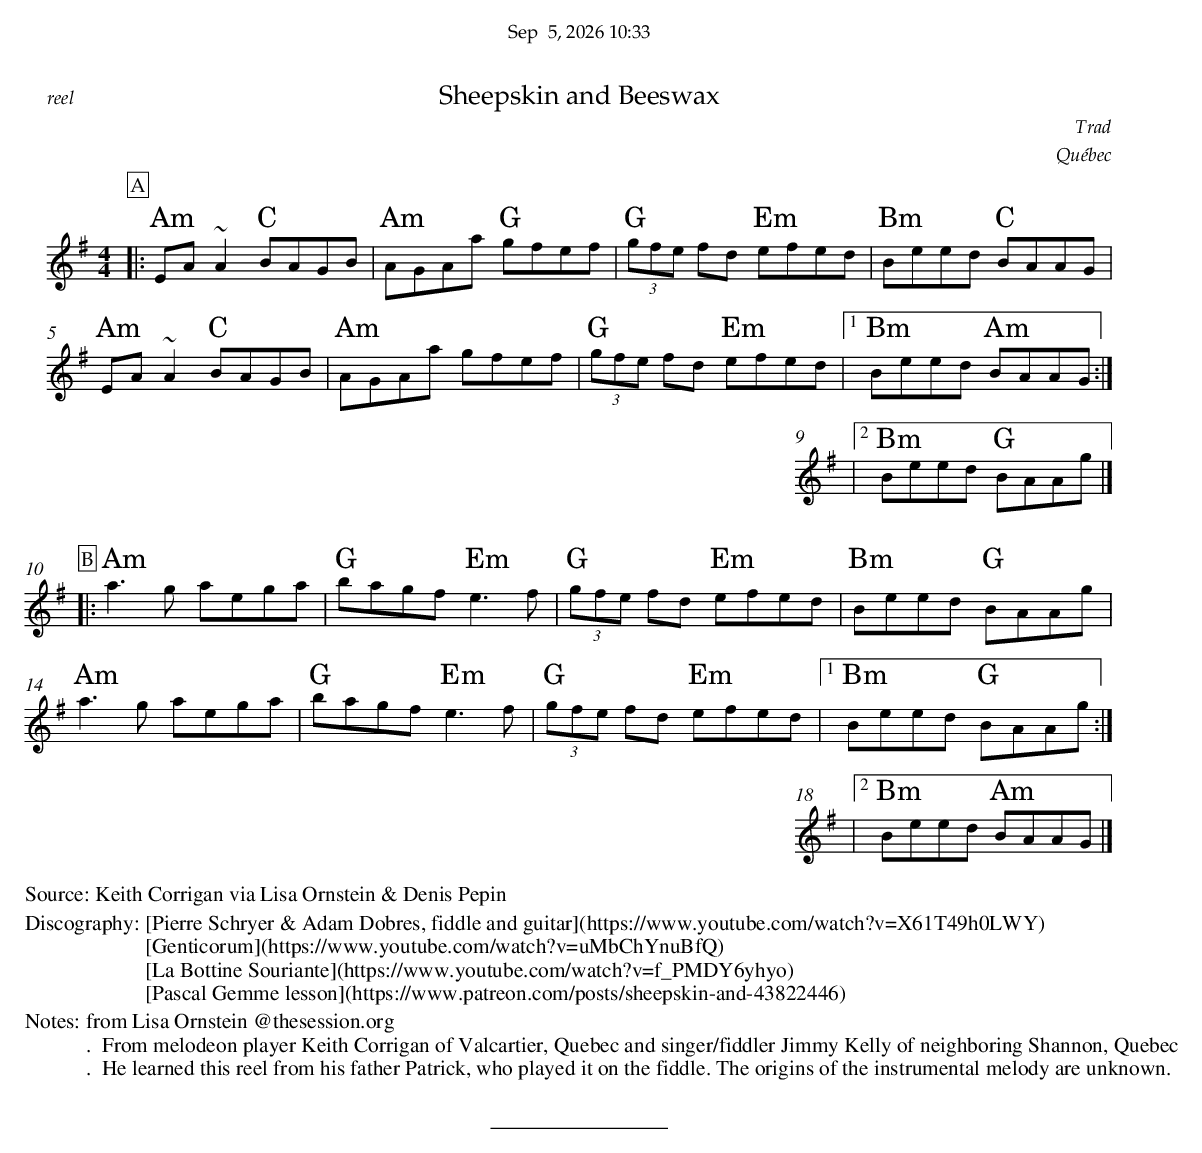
X:1
T:Sheepskin and Beeswax
C:Trad
O:Québec
M:4/4
L:1/8
K:Ador
P:A
|: "Am" EA ~A2 "C" BAGB | "Am" AGAa "G" gfef | "G" (3 gfe fd "Em" efed | "Bm" Beed "C" BAAG |
   "Am" EA ~A2 "C" BAGB | "Am" AGAa gfef | "G" (3 gfe fd "Em" efed |1 "Bm" Beed "Am" BAAG :|
|2 "Bm" Beed "G" BAAg |]
%%vskip 0.5cm
P:B
|: "Am" a3 g aega | "G" bagf "Em" e3 f | "G" (3 gfe fd "Em" efed | "Bm" Beed "G" BAAg |
    "Am"a3 g aega | "G" bagf "Em" e3 f | "G" (3 gfe fd "Em" efed |1 "Bm" Beed "G" BAAg :|
|2 "Bm" Beed "Am" BAAG |]
W:Sheepskin and beeswax,
W:It made the mighty plaster,
W:The more you tried to get it off, The more it stuck t’ faster
